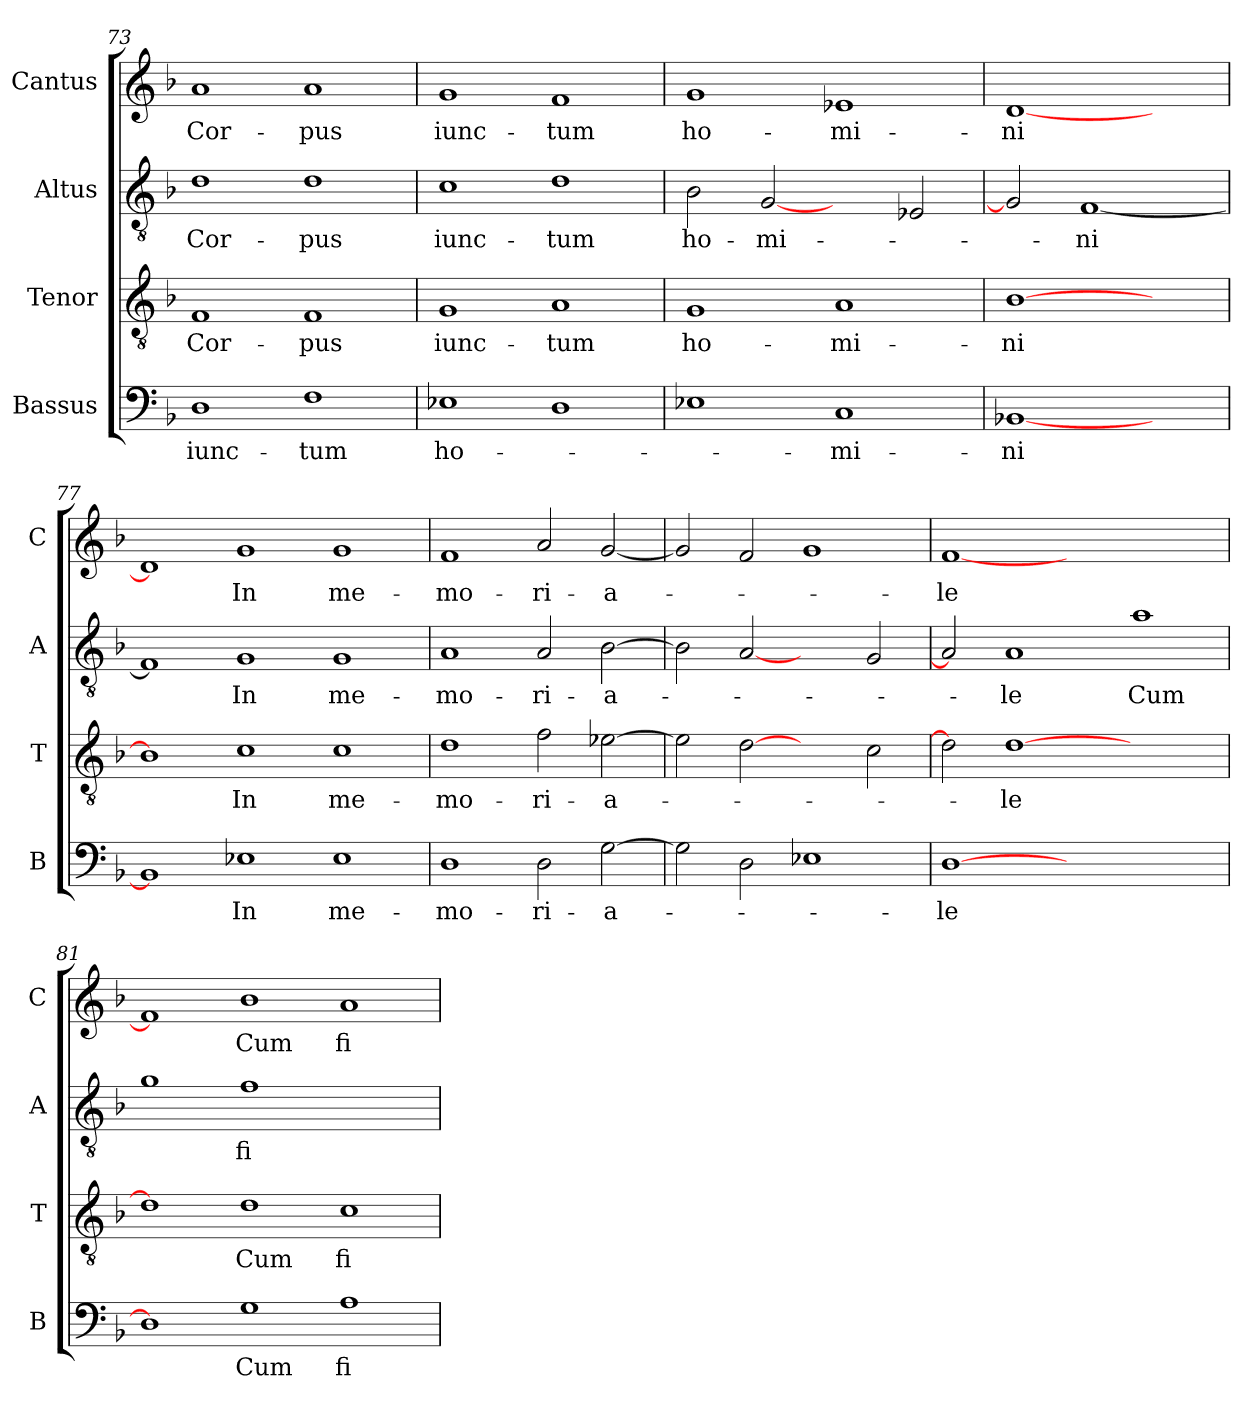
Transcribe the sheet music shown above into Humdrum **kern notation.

**kern	**text	**kern	**text	**kern	**text	**kern	**text
*part4	*part4	*part3	*part3	*part2	*part2	*part1	*part1
*staff4	*staff4	*staff3	*staff3	*staff2	*staff2	*staff1	*staff1
*I"Bassus	*	*I"Tenor	*	*I"Altus	*	*I"Cantus	*
*I'B	*	*I'T	*	*I'A	*	*I'C	*
*clefF4	*	*clefGv2	*	*clefGv2	*	*clefG2	*
*k[b-]	*	*k[b-]	*	*k[b-]	*	*k[b-]	*
*F:	*	*F:	*	*F:	*	*F:	*
=73	=73	=73	=73	=73	=73	=73	=73
1D\	iunc-	1F/	Cor-	1d\	Cor-	1a/	Cor-
1F\	-tum	1F/	-pus	1d\	-pus	1a/	-pus
=74	=74	=74	=74	=74	=74	=74	=74
1E-X\	ho-	1G/	iunc-	1c\	iunc-	1g/	iunc-
1D\	.	1A/	-tum	1d\	-tum	1f/	-tum
=75	=75	=75	=75	=75	=75	=75	=75
1E-X\	.	1G/	ho-	2B-\	ho-	1g/	ho-
.	.	.	.	[2G/	-mi-	.	.
1C/	-mi-	1A/	-mi-	2ryy	.	1e-X/	-mi-
.	.	.	.	2E-X/	.	.	.
=76	=76	=76	=76	=76	=76	=76	=76
[1BB-X/	-ni	[1B-\	-ni	2G/]	.	[1d/	-ni
.	.	.	.	[1F/	-ni	.	.
2ryy	.	2ryy	.	.	.	2ryy	.
=77	=77	=77	=77	=77	=77	=77	=77
1BB-/]	.	1B-\]	.	1F/]	.	1d/]	.
1E-X\	In	1c\	In	1G/	In	1g/	In
1E-\	me-	1c\	me-	1G/	me-	1g/	me-
!!LO:LB:g=z
=78	=78	=78	=78	=78	=78	=78	=78
1D\	-mo-	1d\	-mo-	1A/	-mo-	1f/	-mo-
2D\	-ri-	2f\	-ri-	2A/	-ri-	2a/	-ri-
[2G\	-a-	[2e-X\	-a-	[2B-\	-a-	[2g/	-a-
=79	=79	=79	=79	=79	=79	=79	=79
2G\]	.	2e-\]	.	2B-\]	.	2g/]	.
2D\	.	[2d\	.	[2A/	.	2f/	.
1E-X\	.	2ryy	.	2ryy	.	1g/	.
.	.	2c\	.	2G/	.	.	.
=80	=80	=80	=80	=80	=80	=80	=80
[1D\	-le	2d\]	.	2A/]	.	[1f/	-le
.	.	[1d\	-le	1A/	-le	.	.
1.ryy	.	.	.	.	.	1.ryy	.
.	.	1ryy	.	1a\	Cum	.	.
=81	=81	=81	=81	=81	=81	=81	=81
1D\]	.	1d\]	.	1g\	.	1f/]	.
1G\	Cum	1d\	Cum	1f\	fi-	1b-\	Cum
1A\	fi-	1c\	fi-	1ryy	.	1a/	fi-
=	=	=	=	=	=	=	=
*-	*-	*-	*-	*-	*-	*-	*-
